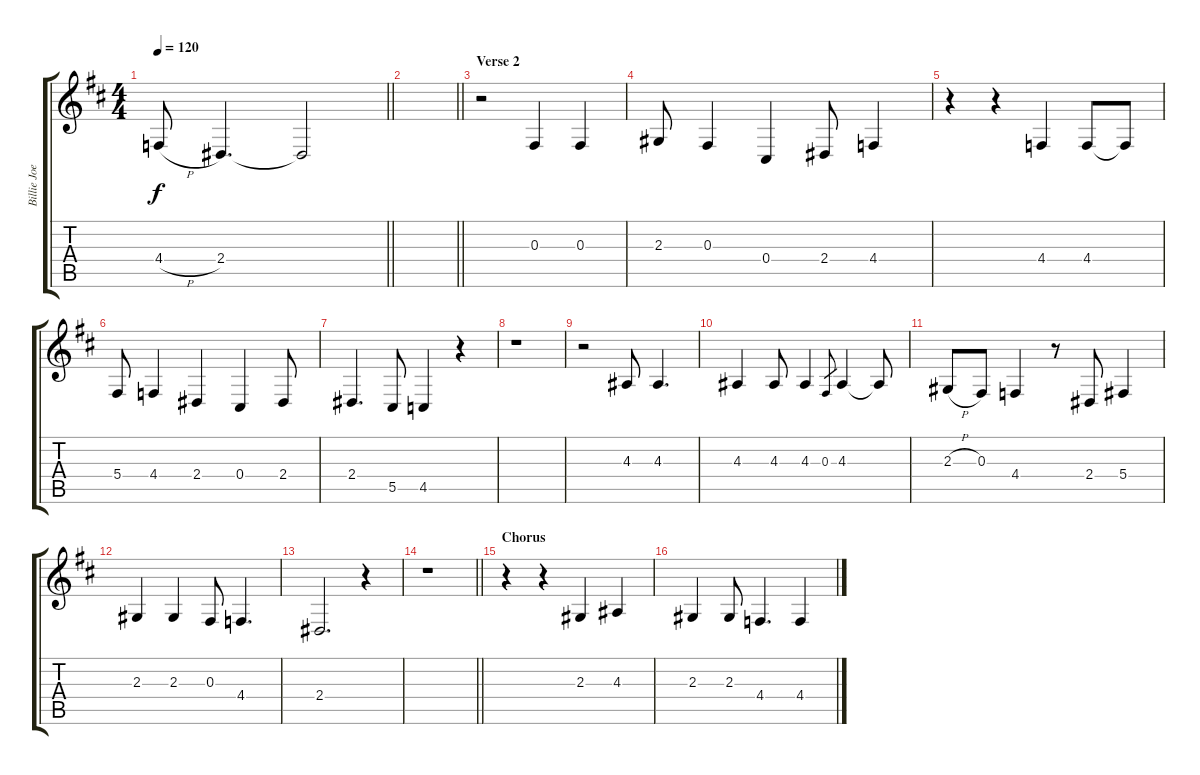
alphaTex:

\track ("Billie Joe Vocals" "Billie Joe") {instrument trumpet}
\staff {score tabs}
\tuning (Eb4 Bb3 Gb3 Db3 Ab2 Eb2) {hide}
\ts (4 4)
\tempo 120
\clef g2
\barLineRight lightlight
\ks d
4.4{h}.8{dy f} 2.4.4{d} 2.4{t}.2 |
\barLineRight lightlight
|
\section ("" "Verse 2")
r.2 0.3.4 0.3.4 |
2.3.8 0.3.4 0.4.4 2.4.8 4.4.4 |
r.4 r.4 4.4.4 4.4.8 4.4{t}.8 |
5.4.8 4.4.4 2.4.4 0.4.4 2.4.8 |
2.4.4{d} 5.5.8 4.5.4 r.4 |
r.1 |
r.2 4.3.8 4.3.4{d} |
4.3.4 4.3.8 4.3.4 0.3.8{gr} 4.3.4 4.3{t}.8 |
2.3{h}.8 0.3.8 4.4.4 r.8 2.4.8 5.4.4 |
2.3.4 2.3.4 0.3.8 4.4.4{d} |
2.4.2{d} r.4 |
\barLineRight lightlight
r.1 |
\section ("" "Chorus")
r.4 r.4 2.3.4 4.3.4 |
2.3.4 2.3.8 4.4.4{d} 4.4.4
